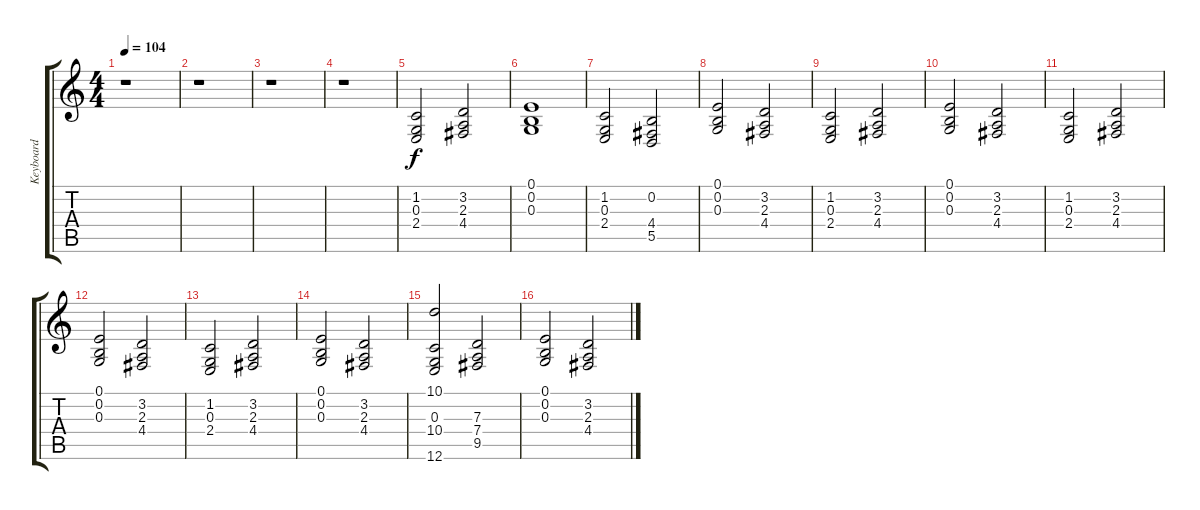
\track ("Keyboard" "Keyboard") {instrument drawbarorgan}
\staff {score tabs}
\tuning (E4 B3 G3 D3 A2 E2) {hide}
\ts (4 4)
\tempo 104
\clef g2
\ks c
r.1{dy f} |
r.1 |
r.1 |
r.1 |
(1.2 0.3 2.4).2 (3.2 2.3 4.4).2 |
(0.1 0.2 0.3).1 |
(1.2 0.3 2.4).2 (0.2 4.4 5.5).2 |
(0.1 0.2 0.3).2 (3.2 2.3 4.4).2 |
(1.2 0.3 2.4).2 (3.2 2.3 4.4).2 |
(0.1 0.2 0.3).2 (3.2 2.3 4.4).2 |
(1.2 0.3 2.4).2 (3.2 2.3 4.4).2 |
(0.1 0.2 0.3).2 (3.2 2.3 4.4).2 |
(1.2 0.3 2.4).2 (3.2 2.3 4.4).2 |
(0.1 0.2 0.3).2 (3.2 2.3 4.4).2 |
(10.1 0.3 10.4 12.6).2 (7.3 7.4 9.5).2 |
(0.1 0.2 0.3).2 (3.2 2.3 4.4).2
